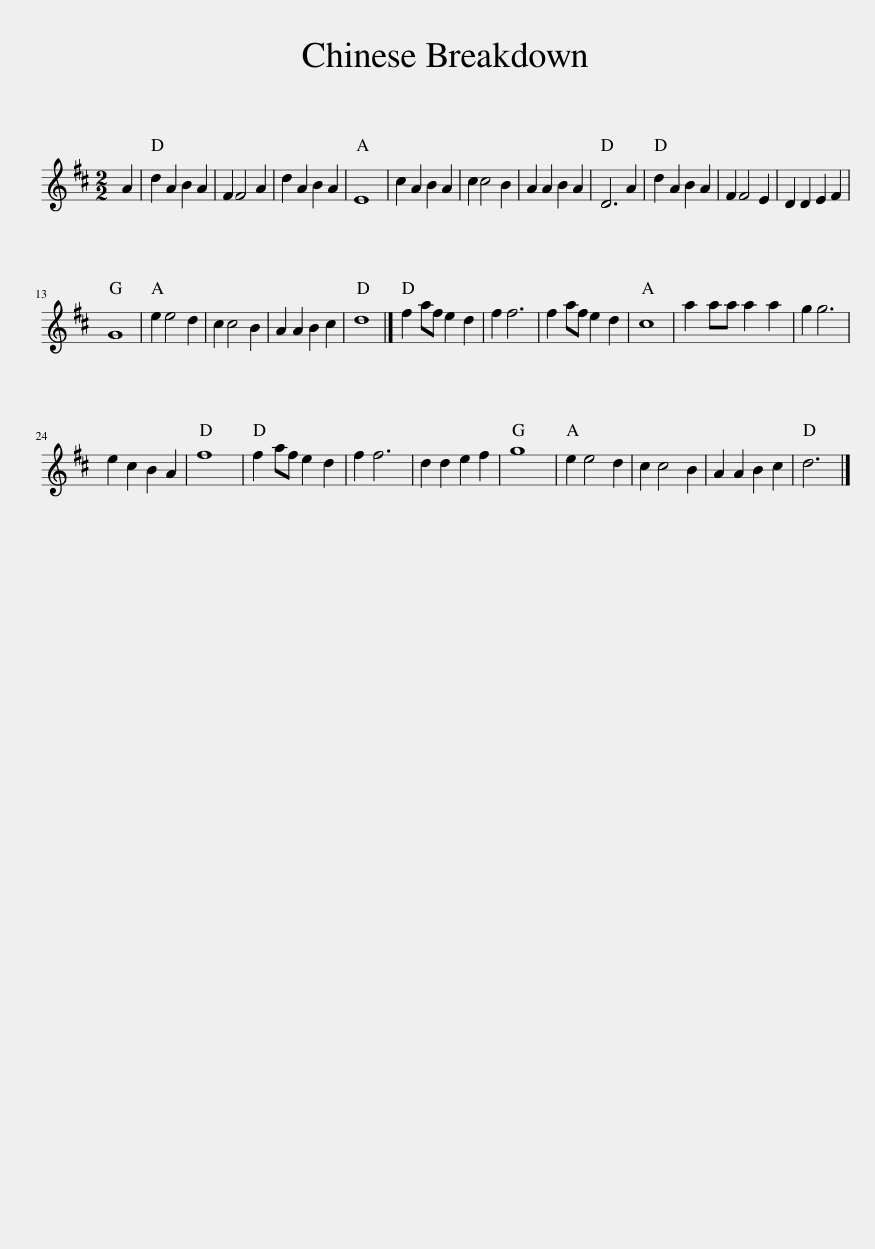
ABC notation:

X:1
L:1/8
M:2/2
I:linebreak $
K:D
V:1 treble
V:1
 A2 | d2 A2 B2 A2 | F2 F4 A2 | d2 A2 B2 A2 | E8 | %5
 c2 A2 B2 A2 | c2 c4 B2 | A2 A2 B2 A2 | D6 A2 | d2 A2 B2 A2 | %10
 F2 F4 E2 | D2 D2 E2 F2 |$ G8 | e2 e4 d2 | c2 c4 B2 | %15
 A2 A2 B2 c2 | d8 |] f2 af e2 d2 | f2 f6 | f2 af e2 d2 | %20
 c8 | a2 aa a2 a2 | g2 g6 |$ e2 c2 B2 A2 | f8 | %25
 f2 af e2 d2 | f2 f6 | d2 d2 e2 f2 | g8 | e2 e4 d2 | %30
 c2 c4 B2 | A2 A2 B2 c2 | d6 |] %33
